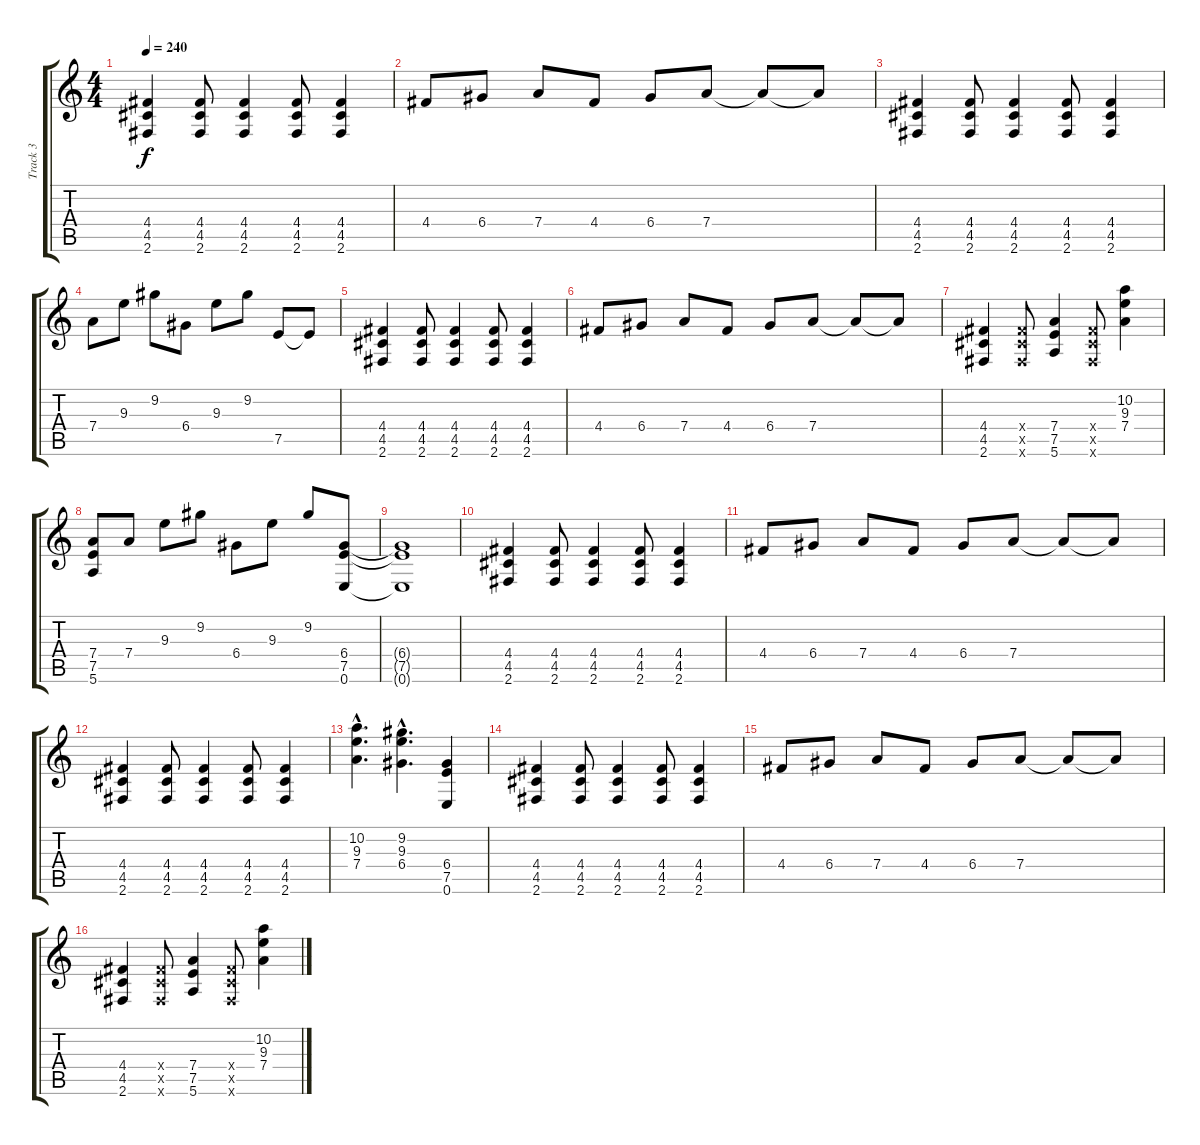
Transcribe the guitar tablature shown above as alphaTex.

\track ("Track 3" "Track 3") {instrument distortionguitar}
\staff {score tabs}
\tuning (E4 B3 G3 D3 A2 E2) {hide}
\ts (4 4)
\tempo 240
\clef g2
\ks c
(4.4 4.5 2.6).4{dy f instrument distortionguitar} (4.4 4.5 2.6).8 (4.4 4.5 2.6).4 (4.4 4.5 2.6).8 (4.4 4.5 2.6).4 |
4.4.8 6.4.8 7.4.8 4.4.8 6.4.8 7.4.8 7.4{t}.8 7.4{t}.8 |
(4.4 4.5 2.6).4 (4.4 4.5 2.6).8 (4.4 4.5 2.6).4 (4.4 4.5 2.6).8 (4.4 4.5 2.6).4 |
7.4.8 9.3.8 9.2.8 6.4.8 9.3.8 9.2.8 7.5.8 7.5{t}.8 |
(4.4 4.5 2.6).4 (4.4 4.5 2.6).8 (4.4 4.5 2.6).4 (4.4 4.5 2.6).8 (4.4 4.5 2.6).4 |
4.4.8 6.4.8 7.4.8 4.4.8 6.4.8 7.4.8 7.4{t}.8 7.4{t}.8 |
(4.4 4.5 2.6).4 (4.4{x} 4.5{x} 2.6{x}).8 (7.4 7.5 5.6).4 (4.4{x} 4.5{x} 2.6{x}).8 (10.2 9.3 7.4).4 |
(7.4 7.5 5.6).8 7.4.8 9.3.8 9.2.8 6.4.8 9.3.8 9.2.8 (6.4 7.5 0.6).8 |
(6.4{t} 7.5{t} 0.6{t}).1 |
(4.4 4.5 2.6).4 (4.4 4.5 2.6).8 (4.4 4.5 2.6).4 (4.4 4.5 2.6).8 (4.4 4.5 2.6).4 |
4.4.8 6.4.8 7.4.8 4.4.8 6.4.8 7.4.8 7.4{t}.8 7.4{t}.8 |
(4.4 4.5 2.6).4 (4.4 4.5 2.6).8 (4.4 4.5 2.6).4 (4.4 4.5 2.6).8 (4.4 4.5 2.6).4 |
(10.2{hac} 9.3{hac} 7.4{hac}).4{d} (9.2{hac} 9.3{hac} 6.4{hac}).4{d} (6.4 7.5 0.6).4 |
(4.4 4.5 2.6).4 (4.4 4.5 2.6).8 (4.4 4.5 2.6).4 (4.4 4.5 2.6).8 (4.4 4.5 2.6).4 |
4.4.8 6.4.8 7.4.8 4.4.8 6.4.8 7.4.8 7.4{t}.8 7.4{t}.8 |
(4.4 4.5 2.6).4 (4.4{x} 4.5{x} 2.6{x}).8 (7.4 7.5 5.6).4 (4.4{x} 4.5{x} 2.6{x}).8 (10.2 9.3 7.4).4
